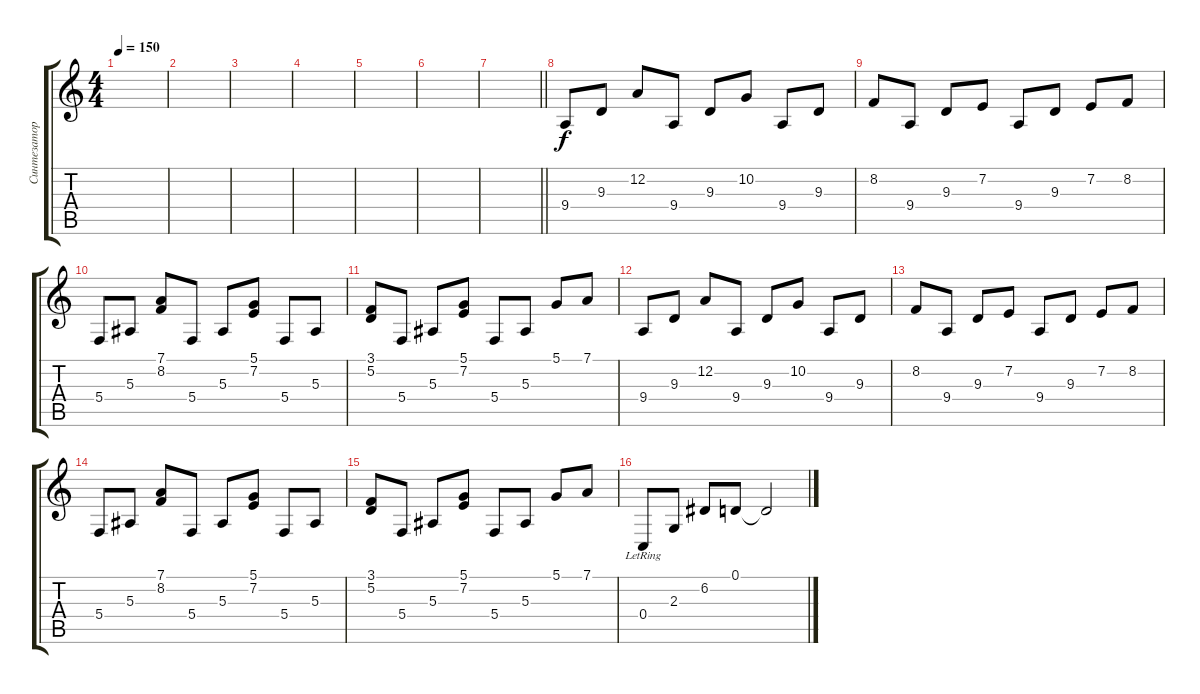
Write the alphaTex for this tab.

\track ("Синтезатор" "Синтезатор") {instrument brightacousticpiano}
\staff {score tabs}
\tuning (D4 A3 F3 C3 G2 D2) {hide}
\ts (4 4)
\tempo 150
\clef g2
\ks c
|
|
|
|
|
|
\barLineRight lightlight
|
9.4.8 9.3.8 12.2.8 9.4.8 9.3.8 10.2.8 9.4.8 9.3.8 |
8.2.8 9.4.8 9.3.8 7.2.8 9.4.8 9.3.8 7.2.8 8.2.8 |
5.4.8 5.3.8 (7.1 8.2).8 5.4.8 5.3.8 (5.1 7.2).8 5.4.8 5.3.8 |
(3.1 5.2).8 5.4.8 5.3.8 (5.1 7.2).8 5.4.8 5.3.8 5.1.8 7.1.8 |
9.4.8 9.3.8 12.2.8 9.4.8 9.3.8 10.2.8 9.4.8 9.3.8 |
8.2.8 9.4.8 9.3.8 7.2.8 9.4.8 9.3.8 7.2.8 8.2.8 |
5.4.8 5.3.8 (7.1 8.2).8 5.4.8 5.3.8 (5.1 7.2).8 5.4.8 5.3.8 |
(3.1 5.2).8 5.4.8 5.3.8 (5.1 7.2).8 5.4.8 5.3.8 5.1.8 7.1.8 |
0.4{lr}.8 2.3.8 6.2.8 0.1.8 0.1{t}.2
